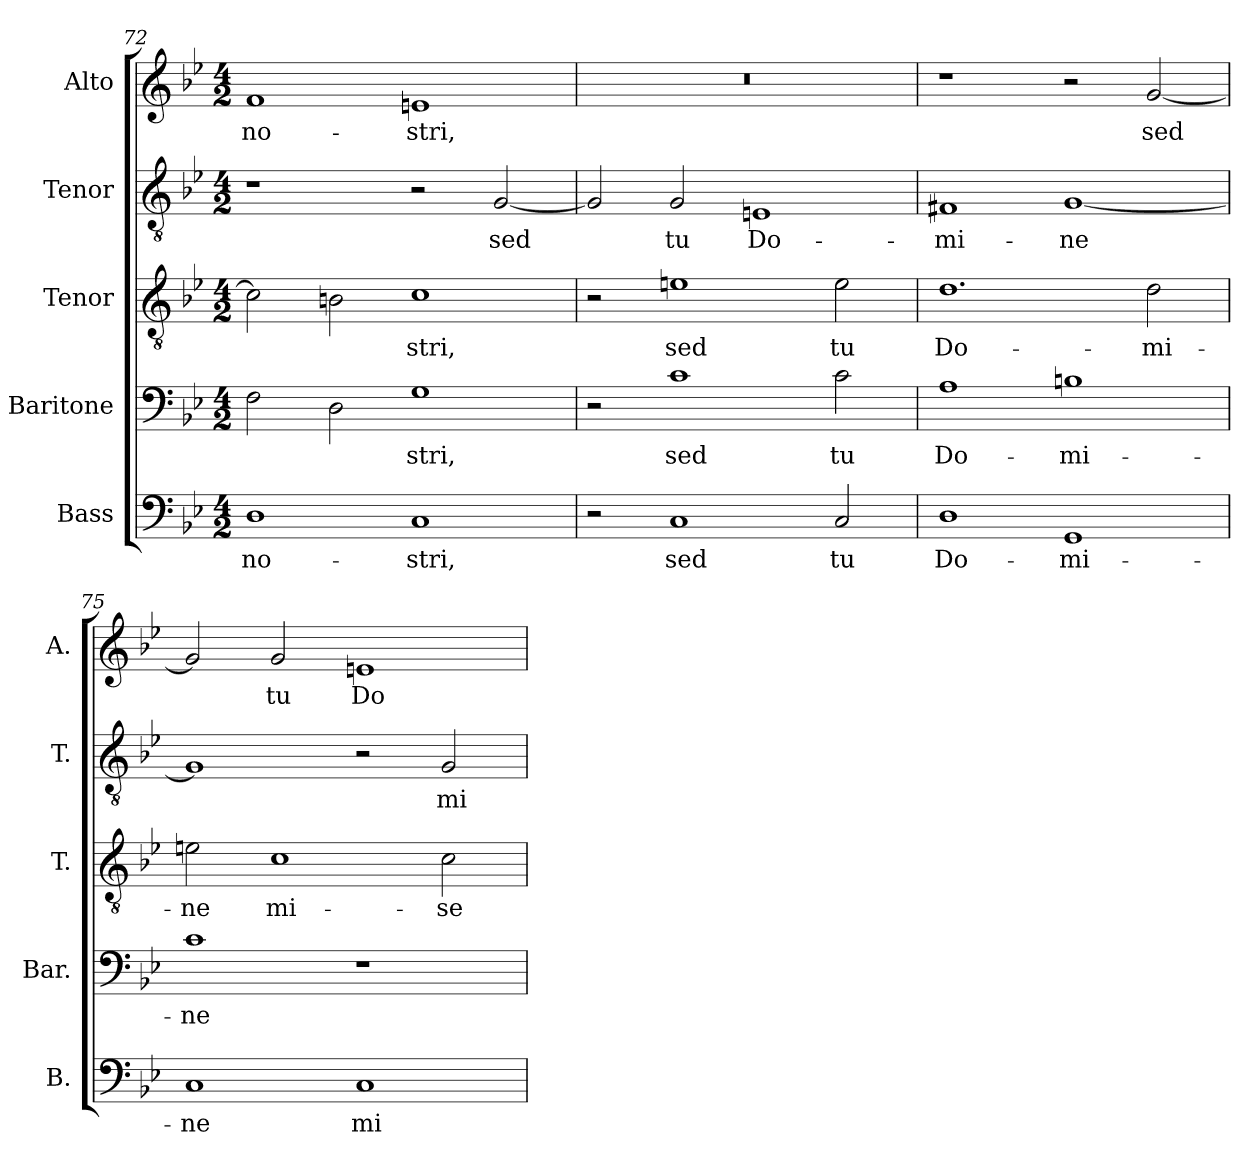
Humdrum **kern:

**kern	**text	**kern	**text	**kern	**text	**kern	**text	**kern	**text
*part5	*part5	*part4	*part4	*part3	*part3	*part2	*part2	*part1	*part1
*staff5	*staff5	*staff4	*staff4	*staff3	*staff3	*staff2	*staff2	*staff1	*staff1
*I"Bass	*	*I"Baritone	*	*I"Tenor	*	*I"Tenor	*	*I"Alto	*
*I'B.	*	*I'Bar.	*	*I'T.	*	*I'T.	*	*I'A.	*
*clefF4	*	*clefF4	*	*clefGv2	*	*clefGv2	*	*clefG2	*
*	*	*	*	*ITrd7c12	*	*ITrd7c12	*	*	*
*k[b-e-]	*	*k[b-e-]	*	*k[b-e-]	*	*k[b-e-]	*	*k[b-e-]	*
*B-:	*	*B-:	*	*B-:	*	*B-:	*	*B-:	*
*M4/2	*	*M4/2	*	*M4/2	*	*M4/2	*	*M4/2	*
=72	=72	=72	=72	=72	=72	=72	=72	=72	=72
!	!LO:LY:b:color=#000000	!	!	!	!	!	!	!	!
!	!	!	!	!	!	!	!	!	!LO:LY:b:color=#000000
1Di	no-	2Fi\	.	2Ci\]	.	1r	.	1fi	no-
.	.	2Di\	.	2BBni\	.	.	.	.	.
!	!LO:LY:b:color=#000000	!	!	!	!	!	!	!	!
!	!	!	!LO:LY:b:color=#000000	!	!	!	!	!	!
!	!	!	!	!	!LO:LY:b:color=#000000	!	!	!	!
!	!	!	!	!	!	!	!	!	!LO:LY:b:color=#000000
1Ci	-stri,	1Gi	-stri,	1Ci	-stri,	2r	.	1eni	-stri,
!	!	!	!	!	!	!	!LO:LY:b:color=#000000	!	!
.	.	.	.	.	.	[2GGi/	sed	.	.
=73	=73	=73	=73	=73	=73	=73	=73	=73	=73
!	!	!	!	!	!	!	!	!LO:N:vis=1	!
2r	.	2r	.	2r	.	2GGi/]	.	0r	.
!	!LO:LY:b:color=#000000	!	!	!	!	!	!	!	!
!	!	!	!LO:LY:b:color=#000000	!	!	!	!	!	!
!	!	!	!	!	!LO:LY:b:color=#000000	!	!	!	!
!	!	!	!	!	!	!	!LO:LY:b:color=#000000	!	!
1Ci	sed	1ci	sed	1Eni	sed	2GGi/	tu	.	.
!	!	!	!	!	!	!	!LO:LY:b:color=#000000	!	!
.	.	.	.	.	.	1EEni	Do-	.	.
!	!LO:LY:b:color=#000000	!	!	!	!	!	!	!	!
!	!	!	!LO:LY:b:color=#000000	!	!	!	!	!	!
!	!	!	!	!	!LO:LY:b:color=#000000	!	!	!	!
2Ci/	tu	2ci\	tu	2Ei\	tu	.	.	.	.
=74	=74	=74	=74	=74	=74	=74	=74	=74	=74
!	!LO:LY:b:color=#000000	!	!	!	!	!	!	!	!
!	!	!	!LO:LY:b:color=#000000	!	!	!	!	!	!
!	!	!	!	!	!LO:LY:b:color=#000000	!	!	!	!
!	!	!	!	!	!	!	!LO:LY:b:color=#000000	!	!
1Di	Do-	1Ai	Do-	1.Di	Do-	1FF#Xi	-mi-	1r	.
!	!LO:LY:b:color=#000000	!	!	!	!	!	!	!	!
!	!	!	!LO:LY:b:color=#000000	!	!	!	!	!	!
!	!	!	!	!	!	!	!LO:LY:b:color=#000000	!	!
1GGi	-mi-	1Bni	-mi-	.	.	[1GGi	-ne	2r	.
!	!	!	!	!	!LO:LY:b:color=#000000	!	!	!	!
!	!	!	!	!	!	!	!	!	!LO:LY:b:color=#000000
.	.	.	.	2Di\	-mi-	.	.	[2gi/	sed
=75	=75	=75	=75	=75	=75	=75	=75	=75	=75
!	!LO:LY:b:color=#000000	!	!	!	!	!	!	!	!
!	!	!	!LO:LY:b:color=#000000	!	!	!	!	!	!
!	!	!	!	!	!LO:LY:b:color=#000000	!	!	!	!
1Ci	-ne	1ci	-ne	2Eni\	-ne	1GGi]	.	2gi/]	.
!	!	!	!	!	!LO:LY:b:color=#000000	!	!	!	!
!	!	!	!	!	!	!	!	!	!LO:LY:b:color=#000000
.	.	.	.	1Ci	mi-	.	.	2gi/	tu
!	!LO:LY:b:color=#000000	!	!	!	!	!	!	!	!
!	!	!	!	!	!	!	!	!	!LO:LY:b:color=#000000
1Ci	mi-	1r	.	.	.	2r	.	1eni	Do-
!	!	!	!	!	!LO:LY:b:color=#000000	!	!	!	!
!	!	!	!	!	!	!	!LO:LY:b:color=#000000	!	!
.	.	.	.	2Ci\	-se-	2GGi/	mi-	.	.
=	=	=	=	=	=	=	=	=	=
*-	*-	*-	*-	*-	*-	*-	*-	*-	*-
